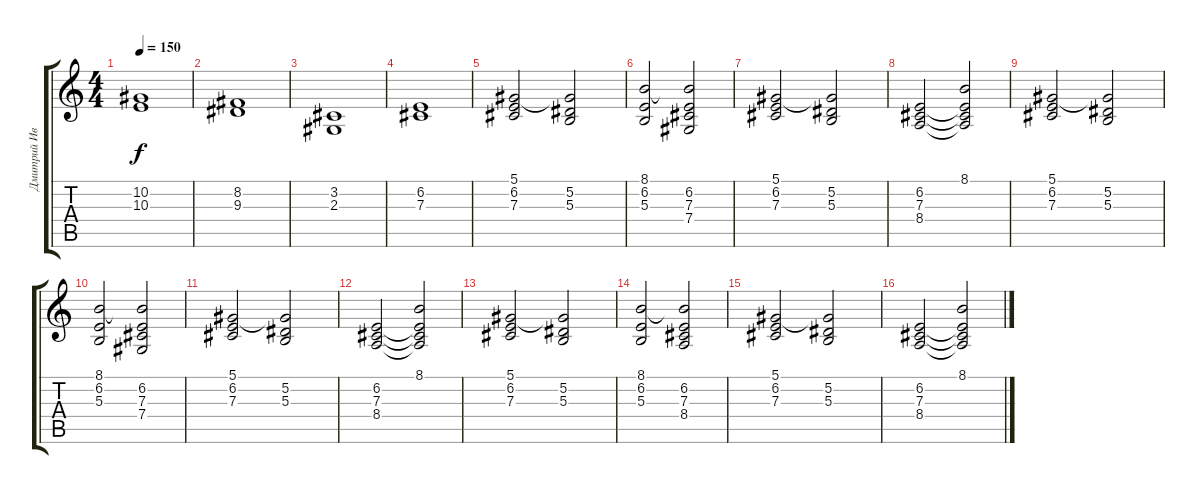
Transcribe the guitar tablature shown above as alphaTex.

\track ("Дмитрий Иванов" "Дмитрий Ив") {instrument stringensemble2}
\staff {score tabs}
\tuning (Eb4 Bb3 Gb3 Db3 Ab2 Eb2) {hide}
\ts (4 4)
\tempo 150
\clef g2
\ks c
(10.2 10.3).1{dy f} |
(8.2 9.3).1 |
(3.2 2.3).1 |
(6.2 7.3).1 |
(5.1 6.2 7.3).2 (5.1{t} 5.2 5.3).2 |
(8.1 6.2 5.3).2 (8.1{t} 6.2 7.3 7.4).2 |
(5.1 6.2 7.3).2 (5.1{t} 5.2 5.3).2 |
(6.2 7.3 8.4).2 (8.1 6.2{t} 7.3{t} 8.4{t}).2 |
(5.1 6.2 7.3).2 (5.1{t} 5.2 5.3).2 |
(8.1 6.2 5.3).2 (8.1{t} 6.2 7.3 7.4).2 |
(5.1 6.2 7.3).2 (5.1{t} 5.2 5.3).2 |
(6.2 7.3 8.4).2 (8.1 6.2{t} 7.3{t} 8.4{t}).2 |
(5.1 6.2 7.3).2{volume 7 instrument choiraahs} (5.1{t} 5.2 5.3).2 |
(8.1 6.2 5.3).2 (8.1{t} 6.2 7.3 8.4).2 |
(5.1 6.2 7.3).2 (5.1{t} 5.2 5.3).2 |
(6.2 7.3 8.4).2 (8.1 6.2{t} 7.3{t} 8.4{t}).2
